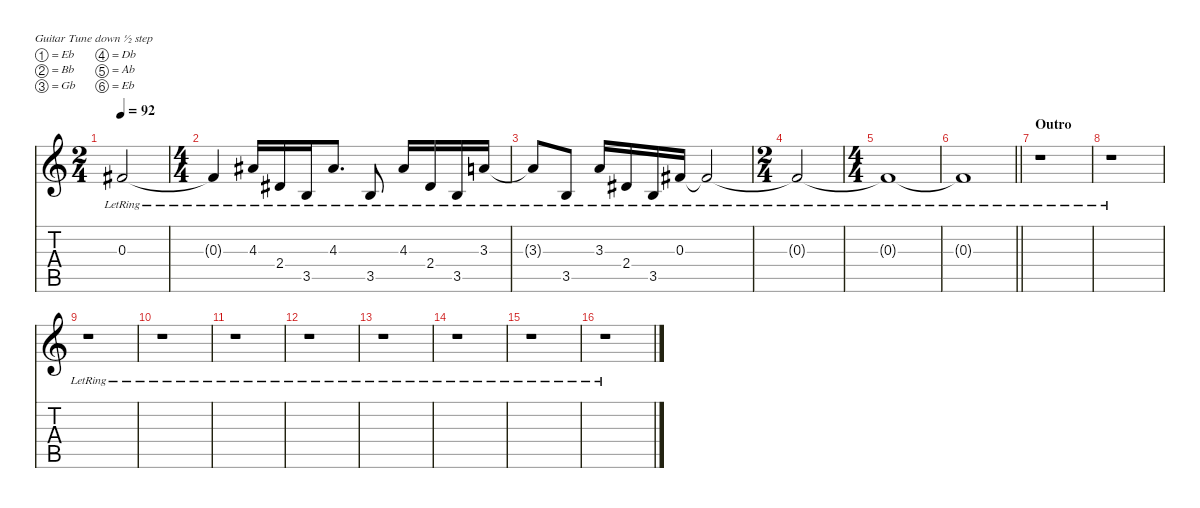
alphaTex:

\defaultSystemsLayout 4
\hideDynamics
\bracketExtendMode nobrackets
\singleTrackTrackNamePolicy hidden
\multiTrackTrackNamePolicy hidden
\otherSystemsTrackNameOrientation horizontal
\track ("Kirk Clean" "el.guit.") {instrument electricguitarclean}
\staff {score tabs}
\tuning (Eb4 Bb3 Gb3 Db3 Ab2 Eb2)
\ts (2 4)
\beaming (8 2 2 2 2)
\tempo 92
\clef g2
\ks c
0.3{lr t acc #}.2{dy f beam Up} |
\ts (4 4)
\beaming (8 2 2 2 2)
0.3{lr t acc #}.4{beam Up} 4.3{lr acc #}.16{beam Up} 2.4{lr acc #}.16{beam Up} 3.5{lr}.16{beam Up} 4.3{lr acc #}.8{d beam Up} 3.5{lr}.8{beam Up} 4.3{lr acc #}.16{beam Up} 2.4{lr acc #}.16{beam Up} 3.5{lr}.16{beam Up} 3.3{lr}.16{beam Up} |
3.3{lr t}.8{beam Up} 3.5{lr}.8{beam Up} 3.3{lr}.16{beam Up} 2.4{lr acc #}.16{beam Up} 3.5{lr}.16{beam Up} 0.3{lr acc #}.16{beam Up} 0.3{lr t acc #}.2{beam Up} |
\ts (2 4)
\beaming (8 2 2 2 2)
0.3{lr t acc #}.2{beam Up} |
\ts (4 4)
\beaming (8 2 2 2 2)
0.3{lr t acc #}.1{beam Up} |
\barLineRight lightlight
0.3{lr t acc #}.1{beam Up} |
\section ("" "Outro")
r.1{beam Down} |
r.1{beam Down} |
r.1{beam Down} |
r.1{beam Down} |
r.1{beam Down} |
r.1{beam Down} |
r.1{beam Down} |
r.1{beam Down} |
r.1{beam Down} |
r.1{beam Down}
